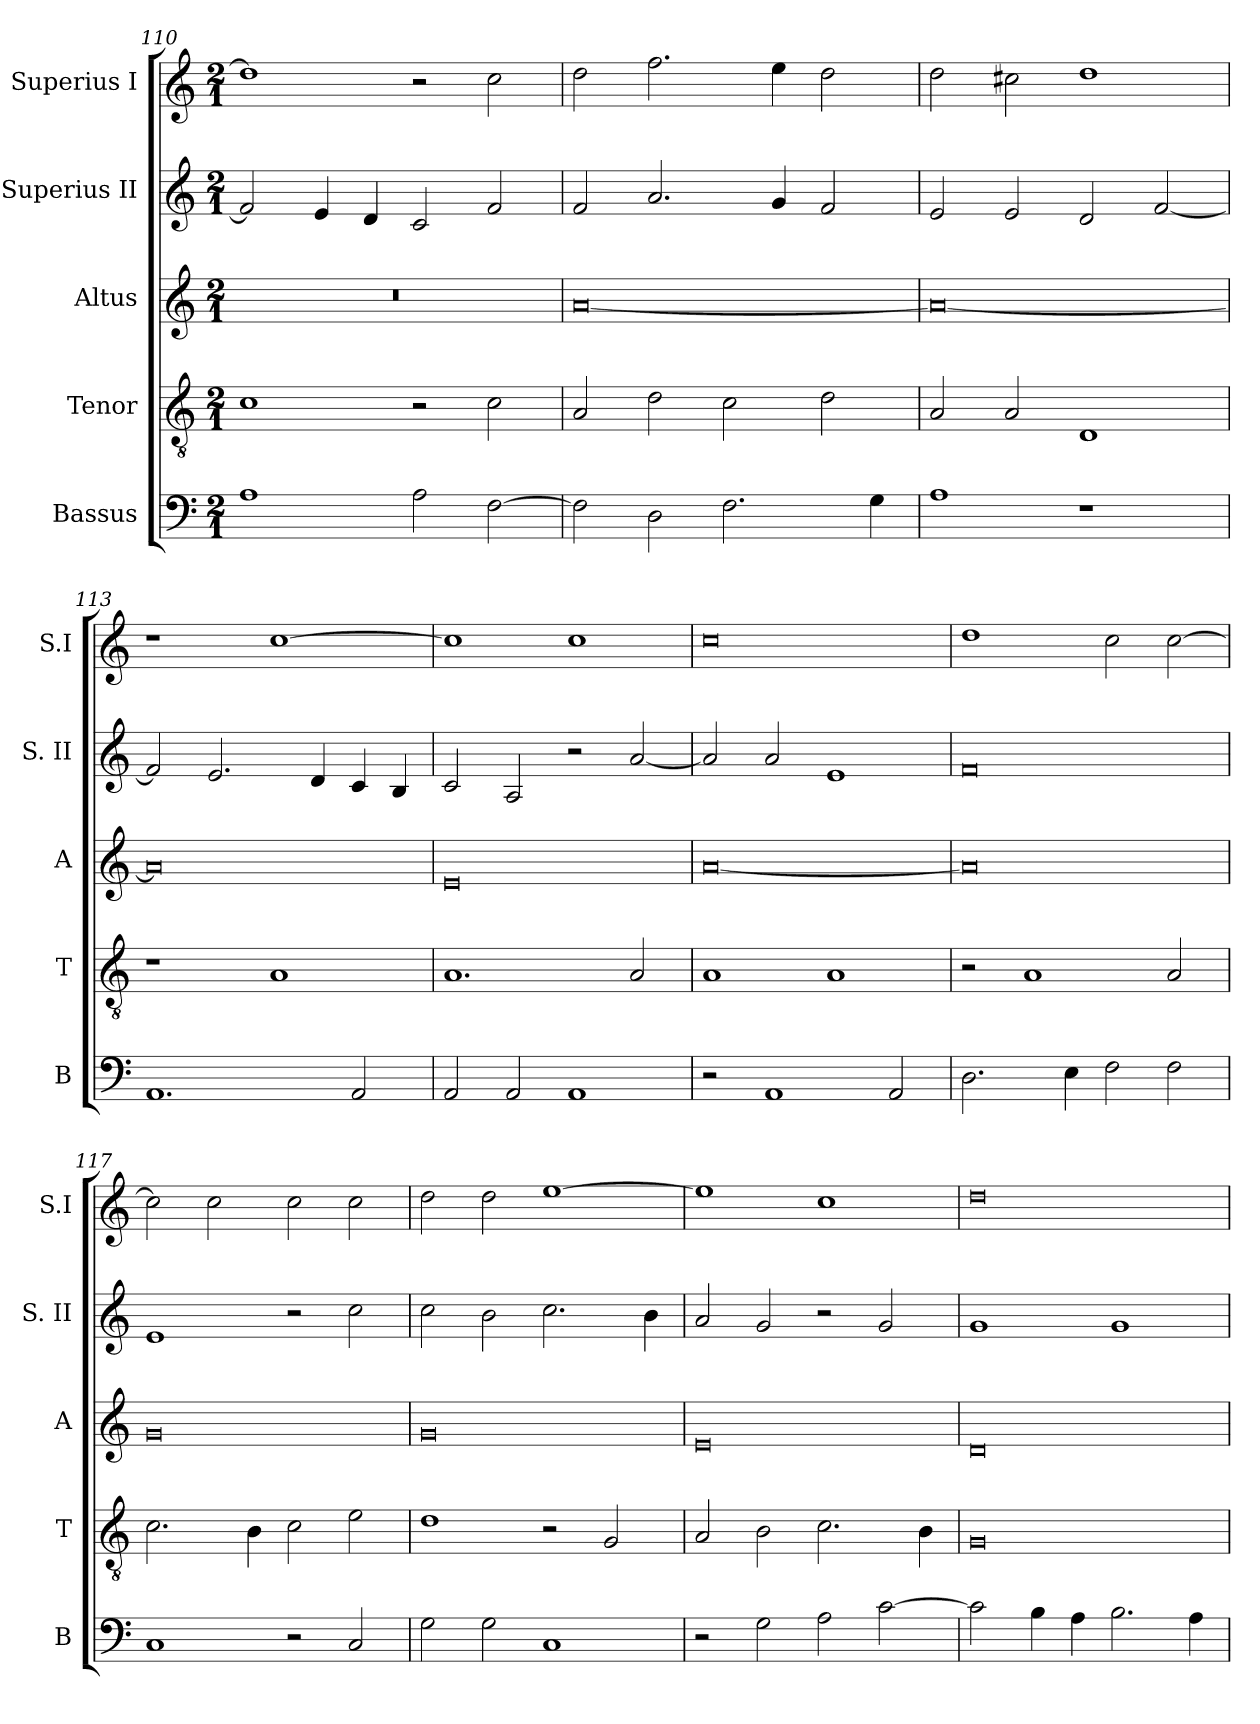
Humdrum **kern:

**kern	**kern	**kern	**kern	**kern
*part5	*part4	*part3	*part2	*part1
*staff5	*staff4	*staff3	*staff2	*staff1
*I"Bassus	*I"Tenor	*I"Altus	*I"Superius II	*I"Superius I
*I'B	*I'T	*I'A	*I'S. II	*I'S.I
*clefF4	*clefGv2	*clefG2	*clefG2	*clefG2
*k[]	*k[]	*k[]	*k[]	*k[]
*C:	*C:	*C:	*C:	*C:
*M2/1	*M2/1	*M2/1	*M2/1	*M2/1
=110	=110	=110	=110	=110
1A	1c	0r	2f]	1dd]
.	.	.	4e	.
.	.	.	4d	.
2A	2r	.	2c	2r
[2F	2c	.	2f	2cc
=111	=111	=111	=111	=111
2F]	2A	[0a	2f	2dd
2D	2d	.	2.a	2.ff
2.F	2c	.	.	.
.	.	.	4g	4ee
.	2d	.	2f	2dd
4G	.	.	.	.
=112	=112	=112	=112	=112
1A	2A	0a_	2e	2dd
.	2A	.	2e	2cc#X
1r	1D	.	2d	1dd
.	.	.	[2f	.
=113	=113	=113	=113	=113
1.AA	1r	0a]	2f]	1r
.	.	.	2.e	.
.	1A	.	.	[1cc
.	.	.	4d	.
2AA	.	.	4c	.
.	.	.	4B	.
=114	=114	=114	=114	=114
2AA	1.A	0e	2c	1cc]
2AA	.	.	2A	.
1AA	.	.	2r	1cc
.	2A	.	[2a	.
=115	=115	=115	=115	=115
2r	1A	[0a	2a]	0cc
1AA	.	.	2a	.
.	1A	.	1e	.
2AA	.	.	.	.
=116	=116	=116	=116	=116
2.D	2r	0a]	0f	1dd
.	1A	.	.	.
4E	.	.	.	.
2F	.	.	.	2cc
2F	2A	.	.	[2cc
=117	=117	=117	=117	=117
1C	2.c	0g	1e	2cc]
.	.	.	.	2cc
.	4B	.	.	.
2r	2c	.	2r	2cc
2C	2e	.	2cc	2cc
=118	=118	=118	=118	=118
2G	1d	0g	2cc	2dd
2G	.	.	2b	2dd
1C	2r	.	2.cc	[1ee
.	2G	.	.	.
.	.	.	4b	.
=119	=119	=119	=119	=119
2r	2A	0e	2a	1ee]
2G	2B	.	2g	.
2A	2.c	.	2r	1cc
[2c	.	.	2g	.
.	4B	.	.	.
=120	=120	=120	=120	=120
2c]	0G	0d	1g	0dd
4B	.	.	.	.
4A	.	.	.	.
2.B	.	.	1g	.
4A	.	.	.	.
=	=	=	=	=
*-	*-	*-	*-	*-
